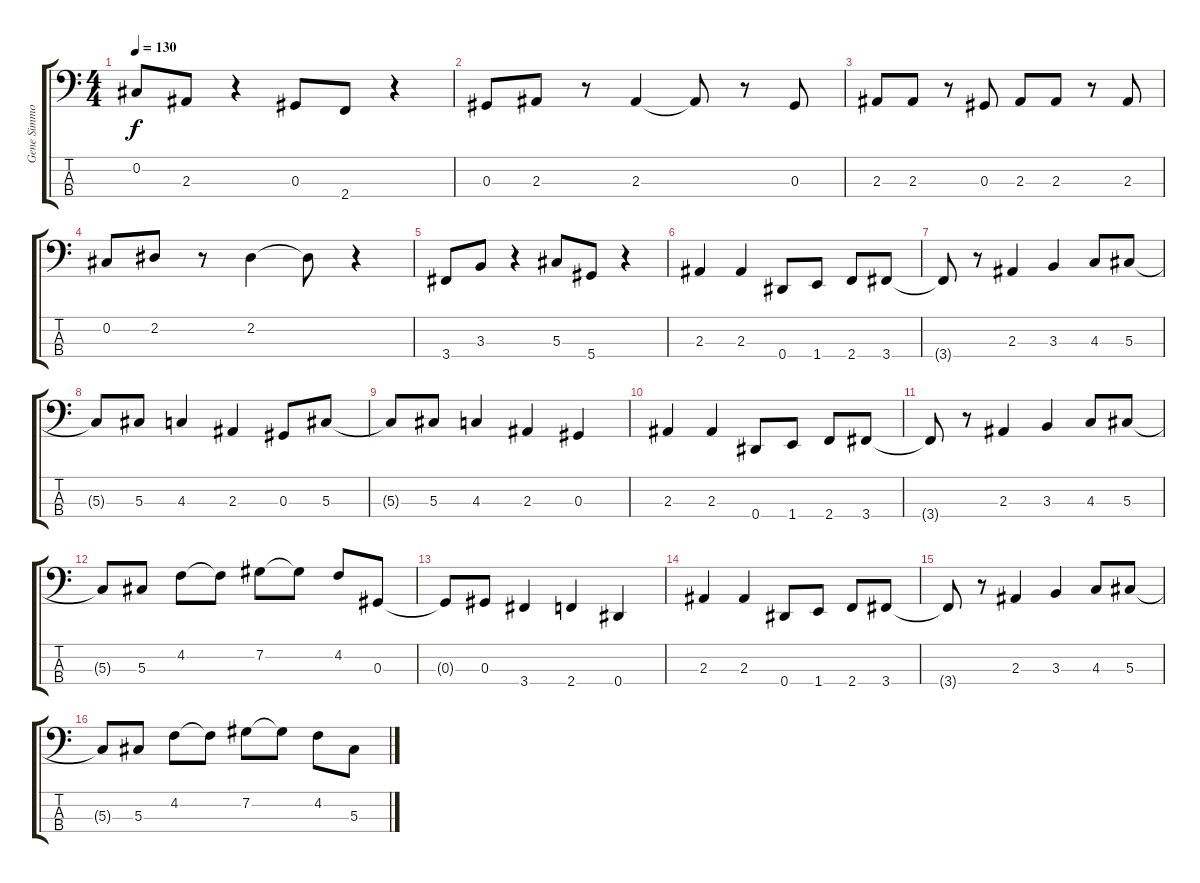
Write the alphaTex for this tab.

\track ("Gene Simmons" "Gene Simmo") {instrument electricbasspick}
\staff {score tabs}
\tuning (Gb2 Db2 Ab1 Eb1) {hide}
\ts (4 4)
\tempo 130
\clef f4
\ks c
0.2.8{dy f} 2.3.8 r.4 0.3.8 2.4.8 r.4 |
0.3.8 2.3.8 r.8 2.3.4 2.3{t}.8 r.8 0.3.8 |
2.3.8 2.3.8 r.8 0.3.8 2.3.8 2.3.8 r.8 2.3.8 |
0.2.8 2.2.8 r.8 2.2.4 2.2{t}.8 r.4 |
3.4.8 3.3.8 r.4 5.3.8 5.4.8 r.4 |
2.3.4 2.3.4 0.4.8 1.4.8 2.4.8 3.4.8 |
3.4{t}.8 r.8 2.3.4 3.3.4 4.3.8 5.3.8 |
5.3{t}.8 5.3.8 4.3.4 2.3.4 0.3.8 5.3.8 |
5.3{t}.8 5.3.8 4.3.4 2.3.4 0.3.4 |
2.3.4 2.3.4 0.4.8 1.4.8 2.4.8 3.4.8 |
3.4{t}.8 r.8 2.3.4 3.3.4 4.3.8 5.3.8 |
5.3{t}.8 5.3.8 4.2.8 4.2{t}.8 7.2.8 7.2{t}.8 4.2.8 0.3.8 |
0.3{t}.8 0.3.8 3.4.4 2.4.4 0.4.4 |
2.3.4 2.3.4 0.4.8 1.4.8 2.4.8 3.4.8 |
3.4{t}.8 r.8 2.3.4 3.3.4 4.3.8 5.3.8 |
5.3{t}.8 5.3.8 4.2.8 4.2{t}.8 7.2.8 7.2{t}.8 4.2.8 5.3.8
